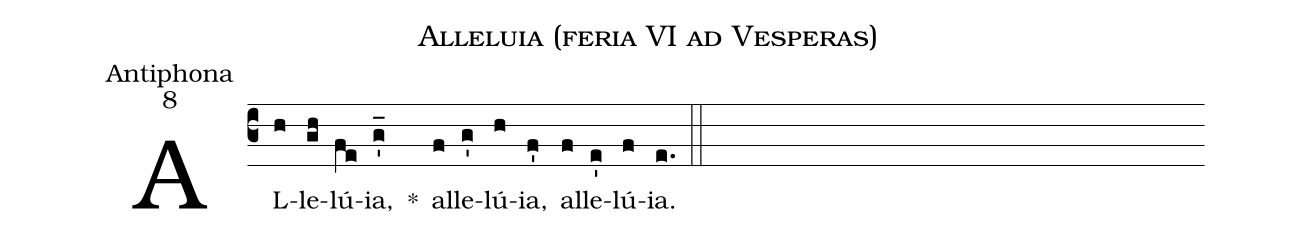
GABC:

name: Alleluia (feria VI ad Vesperas);
office-part: Antiphona;
mode: 8;
%%
(c3)
AL(h)le(gh)lú(fe)ia,(g'_) *()
al(f)le(g')lú(h)ia,(f') al(f)le(e')lú(f)ia.(e.) (::)
